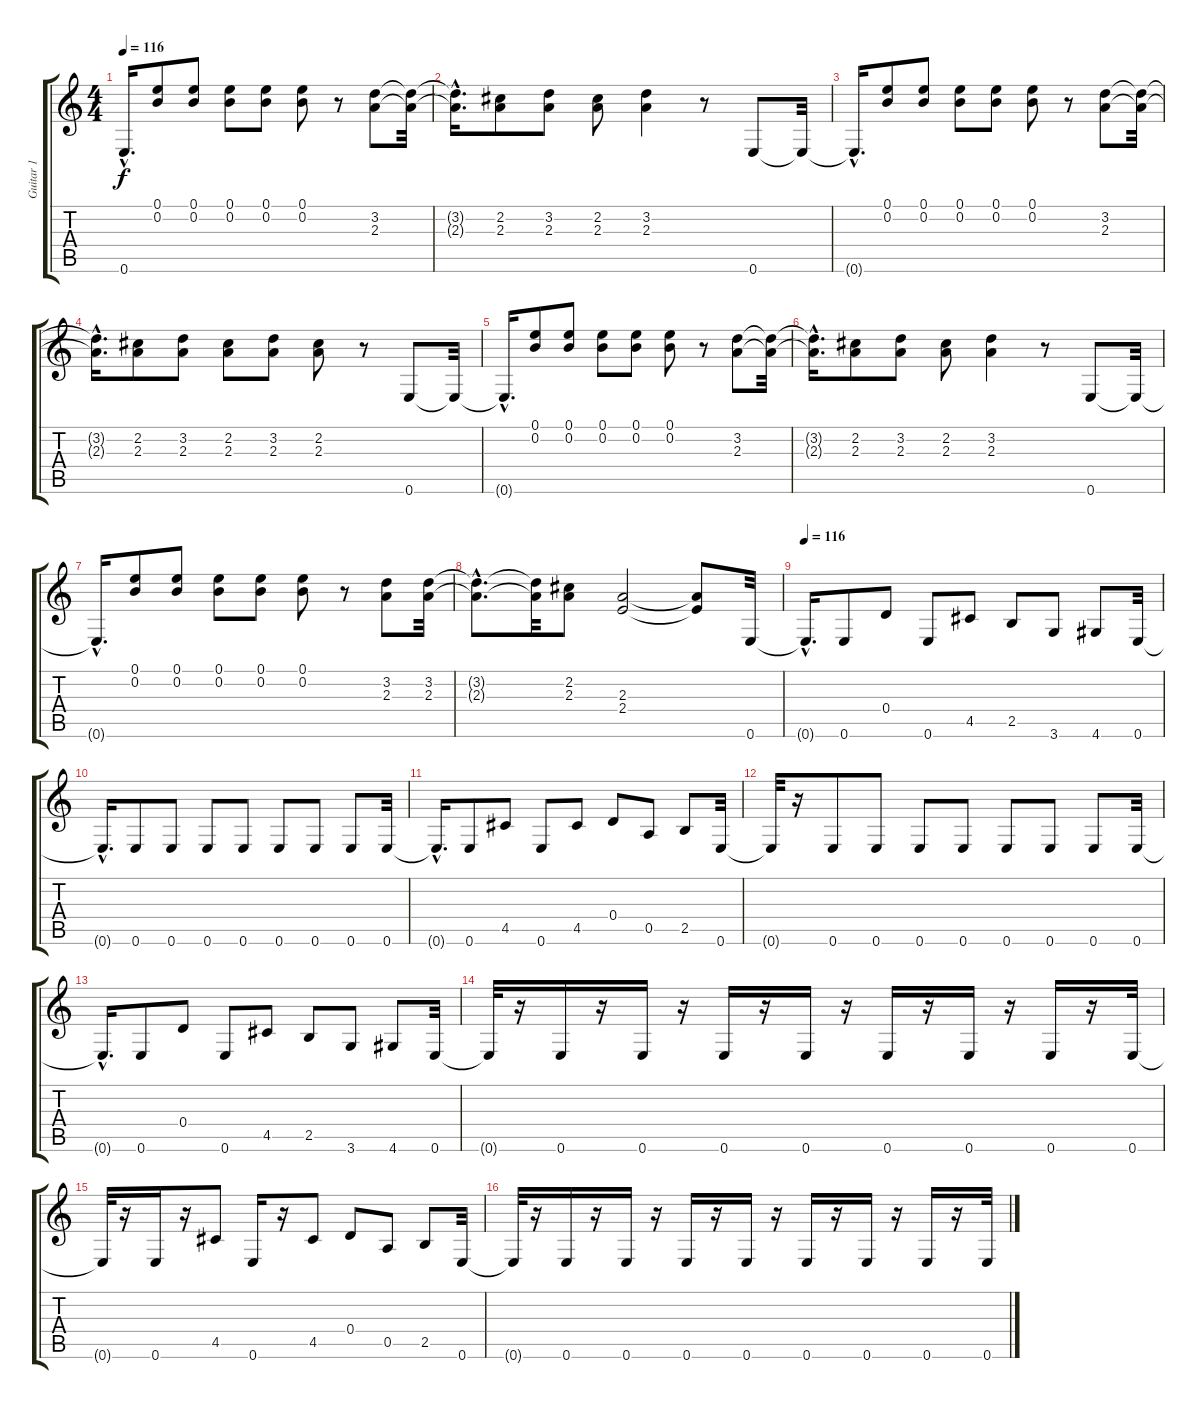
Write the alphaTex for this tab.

\track ("Guitar 1" "Guitar 1") {instrument distortionguitar}
\staff {score tabs}
\tuning (E4 B3 G3 D3 A2 E2) {hide}
\ts (4 4)
\tempo 116
\clef g2
\ks c
0.6{hac t}.16{d dy f} (0.1 0.2).8 (0.1 0.2).8 (0.1 0.2).8 (0.1 0.2).8 (0.1 0.2).8 r.8 (3.2 2.3).8 (3.2{t} 2.3{t}).32 |
(3.2{hac t} 2.3{hac t}).16{d} (2.2 2.3).8 (3.2 2.3).8 (2.2 2.3).8 (3.2 2.3).4 r.8 0.6.8 0.6{t}.32 |
0.6{hac t}.16{d} (0.1 0.2).8 (0.1 0.2).8 (0.1 0.2).8 (0.1 0.2).8 (0.1 0.2).8 r.8 (3.2 2.3).8 (3.2{t} 2.3{t}).32 |
(3.2{hac t} 2.3{hac t}).16{d} (2.2 2.3).8 (3.2 2.3).8 (2.2 2.3).8 (3.2 2.3).8 (2.2 2.3).8 r.8 0.6.8 0.6{t}.32 |
0.6{hac t}.16{d} (0.1 0.2).8 (0.1 0.2).8 (0.1 0.2).8 (0.1 0.2).8 (0.1 0.2).8 r.8 (3.2 2.3).8 (3.2{t} 2.3{t}).32 |
(3.2{hac t} 2.3{hac t}).16{d} (2.2 2.3).8 (3.2 2.3).8 (2.2 2.3).8 (3.2 2.3).4 r.8 0.6.8 0.6{t}.32 |
0.6{hac t}.16{d} (0.1 0.2).8 (0.1 0.2).8 (0.1 0.2).8 (0.1 0.2).8 (0.1 0.2).8 r.8 (3.2 2.3).8 (3.2 2.3).32 |
(3.2{hac t} 2.3{hac t}).8{d} (3.2{t} 2.3{t}).32 (2.2 2.3).8 (2.3 2.4).2 (2.3{t} 2.4{t}).8 0.6.32 |
\tempo 116
0.6{hac t}.16{d} 0.6.8 0.4.8 0.6.8 4.5.8 2.5.8 3.6.8 4.6.8 0.6.32 |
0.6{hac t}.16{d} 0.6.8 0.6.8 0.6.8 0.6.8 0.6.8 0.6.8 0.6.8 0.6.32 |
0.6{hac t}.16{d} 0.6.8 4.5.8 0.6.8 4.5.8 0.4.8 0.5.8 2.5.8 0.6.32 |
0.6{t}.32 r.16 0.6.8 0.6.8 0.6.8 0.6.8 0.6.8 0.6.8 0.6.8 0.6.32 |
0.6{hac t}.16{d} 0.6.8 0.4.8 0.6.8 4.5.8 2.5.8 3.6.8 4.6.8 0.6.32 |
0.6{t}.32 r.16 0.6.16 r.16 0.6.16 r.16 0.6.16 r.16 0.6.16 r.16 0.6.16 r.16 0.6.16 r.16 0.6.16 r.16 0.6.32 |
0.6{t}.32 r.16 0.6.16 r.16 4.5.8 0.6.16 r.16 4.5.8 0.4.8 0.5.8 2.5.8 0.6.32 |
0.6{t}.32 r.16 0.6.16 r.16 0.6.16 r.16 0.6.16 r.16 0.6.16 r.16 0.6.16 r.16 0.6.16 r.16 0.6.16 r.16 0.6.32
